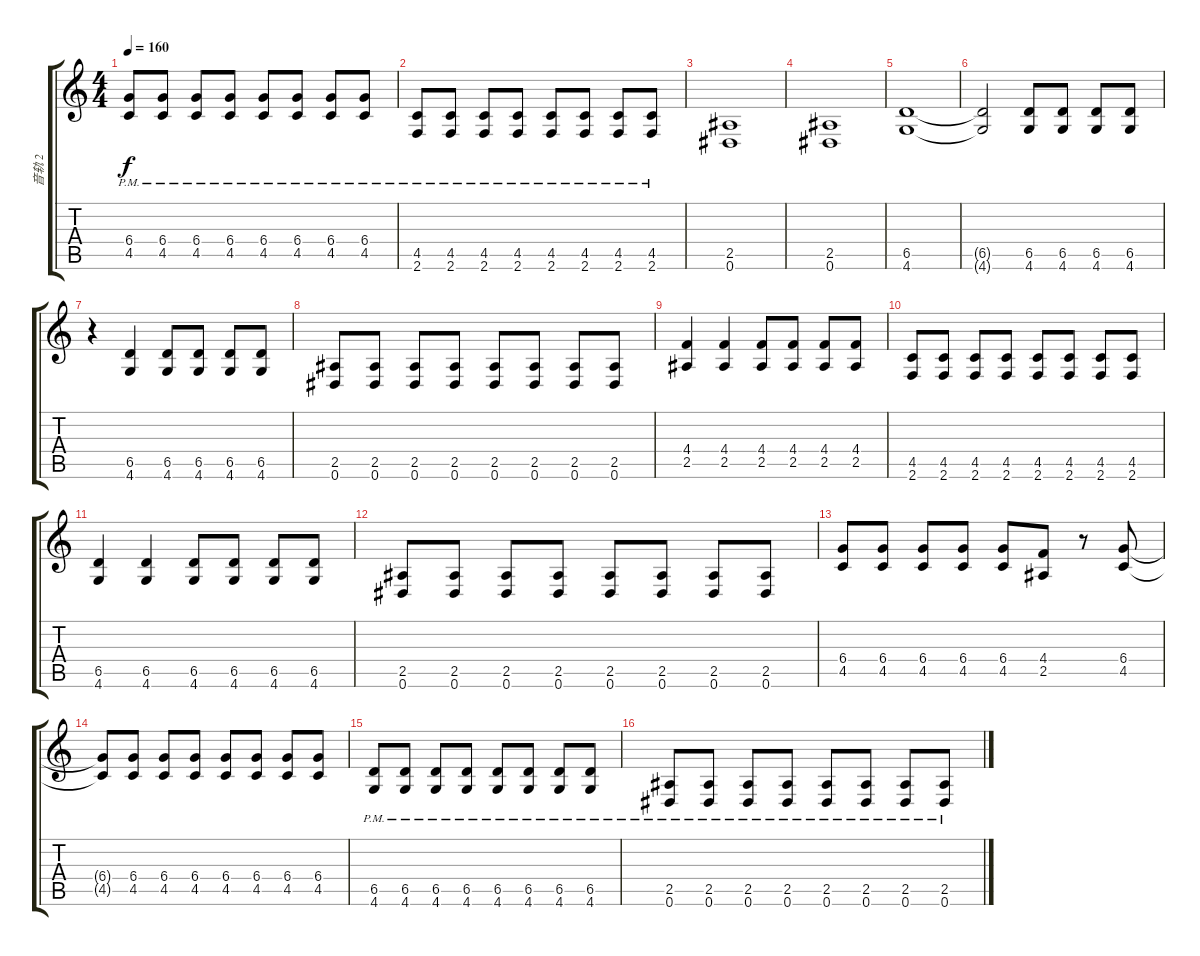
\track ("音轨 2" "音轨 2") {instrument overdrivenguitar}
\staff {score tabs}
\tuning (Eb4 Bb3 Gb3 Db3 Ab2 Eb2) {hide}
\ts (4 4)
\tempo 160
\clef g2
\ks c
(6.4{pm} 4.5{pm}).8{dy f} (6.4{pm} 4.5{pm}).8 (6.4{pm} 4.5{pm}).8 (6.4{pm} 4.5{pm}).8 (6.4{pm} 4.5{pm}).8 (6.4{pm} 4.5{pm}).8 (6.4{pm} 4.5{pm}).8 (6.4{pm} 4.5{pm}).8 |
(4.5{pm} 2.6{pm}).8 (4.5{pm} 2.6{pm}).8 (4.5{pm} 2.6{pm}).8 (4.5{pm} 2.6{pm}).8 (4.5{pm} 2.6{pm}).8 (4.5{pm} 2.6{pm}).8 (4.5{pm} 2.6{pm}).8 (4.5{pm} 2.6{pm}).8 |
(2.5 0.6).1 |
(2.5 0.6).1 |
(6.5 4.6).1 |
(6.5{t} 4.6{t}).2 (6.5 4.6).8 (6.5 4.6).8 (6.5 4.6).8 (6.5 4.6).8 |
r.4 (6.5 4.6).4 (6.5 4.6).8 (6.5 4.6).8 (6.5 4.6).8 (6.5 4.6).8 |
(2.5 0.6).8 (2.5 0.6).8 (2.5 0.6).8 (2.5 0.6).8 (2.5 0.6).8 (2.5 0.6).8 (2.5 0.6).8 (2.5 0.6).8 |
(4.4 2.5).4 (4.4 2.5).4 (4.4 2.5).8 (4.4 2.5).8 (4.4 2.5).8 (4.4 2.5).8 |
(4.5 2.6).8 (4.5 2.6).8 (4.5 2.6).8 (4.5 2.6).8 (4.5 2.6).8 (4.5 2.6).8 (4.5 2.6).8 (4.5 2.6).8 |
(6.5 4.6).4 (6.5 4.6).4 (6.5 4.6).8 (6.5 4.6).8 (6.5 4.6).8 (6.5 4.6).8 |
(2.5 0.6).8 (2.5 0.6).8 (2.5 0.6).8 (2.5 0.6).8 (2.5 0.6).8 (2.5 0.6).8 (2.5 0.6).8 (2.5 0.6).8 |
(6.4 4.5).8 (6.4 4.5).8 (6.4 4.5).8 (6.4 4.5).8 (6.4 4.5).8 (4.4 2.5).8 r.8 (6.4 4.5).8 |
(6.4{t} 4.5{t}).8 (6.4 4.5).8 (6.4 4.5).8 (6.4 4.5).8 (6.4 4.5).8 (6.4 4.5).8 (6.4 4.5).8 (6.4 4.5).8 |
(6.5{pm} 4.6{pm}).8 (6.5{pm} 4.6{pm}).8 (6.5{pm} 4.6{pm}).8 (6.5{pm} 4.6{pm}).8 (6.5{pm} 4.6{pm}).8 (6.5{pm} 4.6{pm}).8 (6.5{pm} 4.6{pm}).8 (6.5{pm} 4.6{pm}).8 |
(2.5{pm} 0.6{pm}).8 (2.5{pm} 0.6{pm}).8 (2.5{pm} 0.6{pm}).8 (2.5{pm} 0.6{pm}).8 (2.5{pm} 0.6{pm}).8 (2.5{pm} 0.6{pm}).8 (2.5{pm} 0.6{pm}).8 (2.5{pm} 0.6{pm}).8
